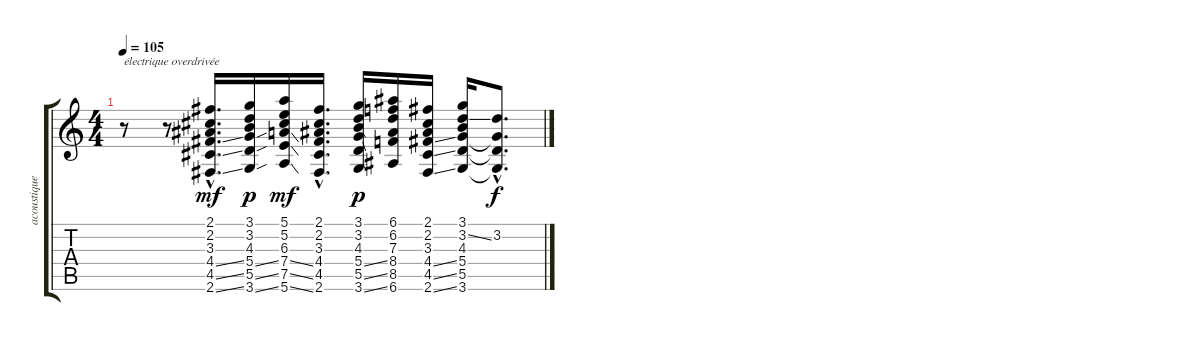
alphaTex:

\track ("acoustique+électrique (2nd)" "acoustique") {instrument acousticguitarsteel}
\staff {score tabs}
\tuning (E4 B3 G3 D3 A2 E2) {hide}
\ts (4 4)
\tempo 105
\clef g2
\ks c
r.8{txt "électrique overdrivée" dy ff volume 10 instrument overdrivenguitar} r.8 (2.1{hac} 2.2{hac} 3.3{hac} 4.4{ss hac} 4.5{ss hac} 2.6{ss hac}).16{d dy mf} (3.1 3.2 4.3 5.4{ss} 5.5{ss} 3.6{ss}).16{dy p} (5.1 5.2 6.3 7.4{ss} 7.5{ss} 5.6{ss}).16{dy mf} (2.1{hac} 2.2{hac} 3.3{hac} 4.4{hac} 4.5{hac} 2.6{hac}).16{d} (3.1 3.2 4.3 5.4{ss} 5.5{ss} 3.6{ss}).16{dy p} (6.1 6.2 7.3 8.4 8.5 6.6).16 (2.1 2.2 3.3 4.4{ss} 4.5{ss} 2.6{ss}).16 (3.1 3.2{ss} 4.3 5.4 5.5 3.6).16 (3.2{hac} 5.4{hac t} 5.5{hac t} 3.6{hac t}).8{d dy f}
